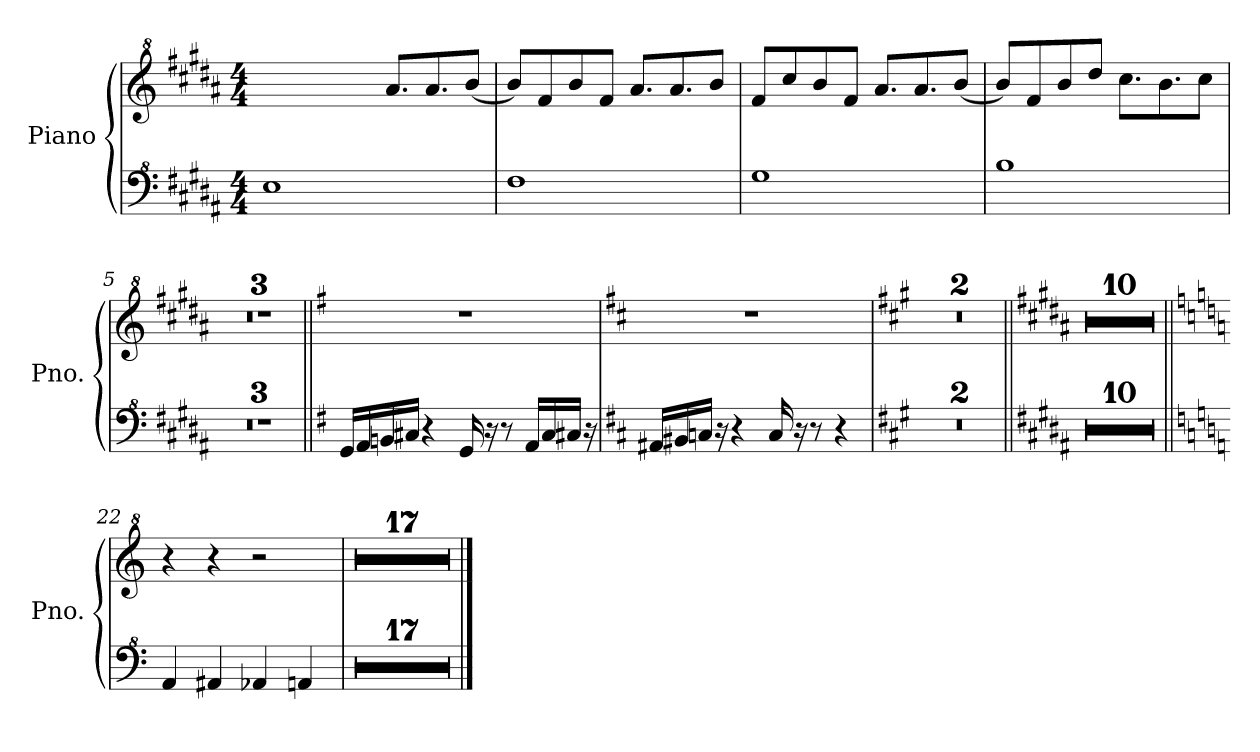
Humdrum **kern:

**kern	**kern
*part1	*part1
*staff2	*staff1
*I"Piano	*
*I'Pno.	*
*clefF^4	*clefG^2
*k[f#c#g#d#a#]	*k[f#c#g#d#a#]
*M4/4	*M4/4
*MM85	*MM85
=1	=1
1e	8ff#/Lyy
.	8ccc#/
.	8bb/
.	8ff#/J
.	8.aa#/L
.	8.aa#/
.	(<8bb/J
=2	=2
1f#	8bb/L)
.	8ff#/
.	8bb/
.	8ff#/J
.	8.aa#/L
.	8.aa#/
.	8bb/J
=3	=3
1g#	8ff#/L
.	8ccc#/
.	8bb/
.	8ff#/J
.	8.aa#/L
.	8.aa#/
.	(<8bb/J
=4	=4
1b	8bb/L)
.	8ff#/
.	8bb/
.	8ddd#/J
.	8.ccc#\L
.	8.bb\
.	8ccc#\J
=5	=5
1r	1r
=6	=6
1r	1r
=7	=7
1r	1r
!!LO:LB:g=z
=8||	=8||
*k[f#]	*k[f#]
16G/LL	1r
16A/	.
16Bn/	.
16c#X/JJ	.
4r	.
16G/	.
16r	.
8r	.
16A/LL	.
16c#/	.
16c#X/JJ	.
16r	.
=9	=9
*k[f#c#]	*k[f#c#]
16A#X/LL	1r
16B#X/	.
16cn/JJ	.
16r	.
4r	.
16c/	.
16r	.
8r	.
4r	.
=10	=10
*k[f#c#g#]	*k[f#c#g#]
1r	1r
=11	=11
*k[f#c#g#d#]	*k[f#c#g#d#]
1r	1r
!!LO:LB:g=z
=12||	=12||
*k[f#c#g#d#a#]	*k[f#c#g#d#a#]
1r	1r
=13	=13
*k[f#c#g#d#a#e#b#]	*k[f#c#g#d#a#e#b#]
1r	1r
=14	=14
*	*k[b-e-a-d-g-c-f-]
1r	1r
=15	=15
*k[b-e-a-d-g-c-]	*k[b-e-a-d-g-c-]
1r	1r
=16	=16
*	*k[b-e-a-d-g-]
1r	1r
=17	=17
*k[b-e-a-d-]	*k[b-e-a-d-]
1r	1r
=18	=18
*k[b-e-a-]	*k[b-e-a-]
1r	1r
=19	=19
*k[b-e-]	*k[b-e-]
1r	1r
=20	=20
*k[b-]	*k[b-]
1r	1r
=21	=21
*k[]	*k[]
1r	1r
!!LO:LB:g=z
=22||	=22||
*k[]	*k[]
4A/	4r
4A#X/	4r
4A-X/	2r
4An/	.
=23	=23
1r	1r
=24	=24
1r	1r
=25	=25
1r	1r
=26	=26
1r	1r
=27	=27
1r	1r
=28	=28
1r	1r
=29	=29
1r	1r
=30	=30
1r	1r
=31	=31
1r	1r
=32	=32
1r	1r
=33	=33
1r	1r
=34	=34
*k[f#c#g#]	*k[f#c#g#]
1r	1r
=35	=35
1r	1r
=36	=36
1r	1r
=37	=37
1r	1r
!!LO:LB:g=z
=38	=38
1r	1r
=39	=39
1r	1r
==	==
*-	*-
